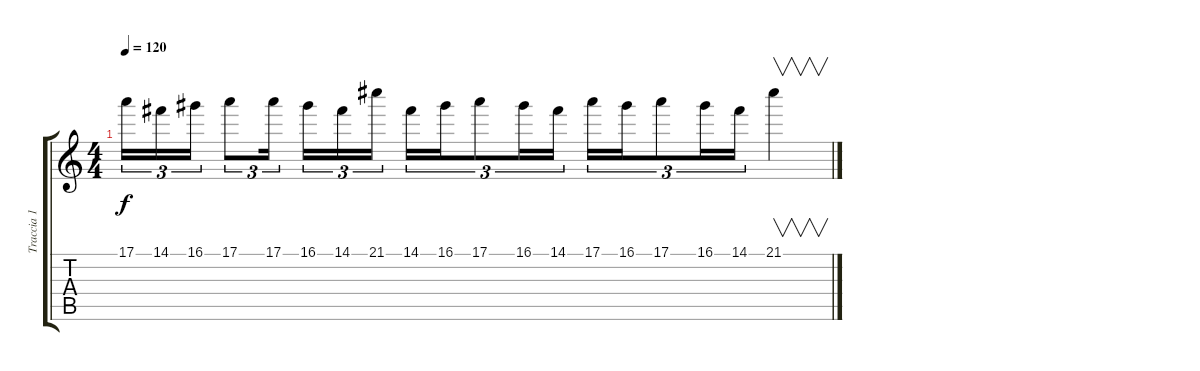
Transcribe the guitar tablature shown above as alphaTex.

\track ("Traccia 1" "Traccia 1") {instrument distortionguitar}
\staff {score tabs}
\tuning (E4 B3 G3 D3 A2 E2) {hide}
\ts (4 4)
\tempo 120
\clef g2
\ks c
17.1.16{tu (3 2) dy f instrument distortionguitar} 14.1.16{tu (3 2)} 16.1.16{tu (3 2)} 17.1.8{tu (3 2)} 17.1.16{tu (3 2)} 16.1.16{tu (3 2)} 14.1.16{tu (3 2)} 21.1.16{tu (3 2)} 14.1.16{tu (3 2)} 16.1.16{tu (3 2)} 17.1.8{tu (3 2)} 16.1.16{tu (3 2)} 14.1.16{tu (3 2)} 17.1.16{tu (3 2)} 16.1.16{tu (3 2)} 17.1.8{tu (3 2)} 16.1.16{tu (3 2)} 14.1.16{tu (3 2)} 21.1.4{v}
